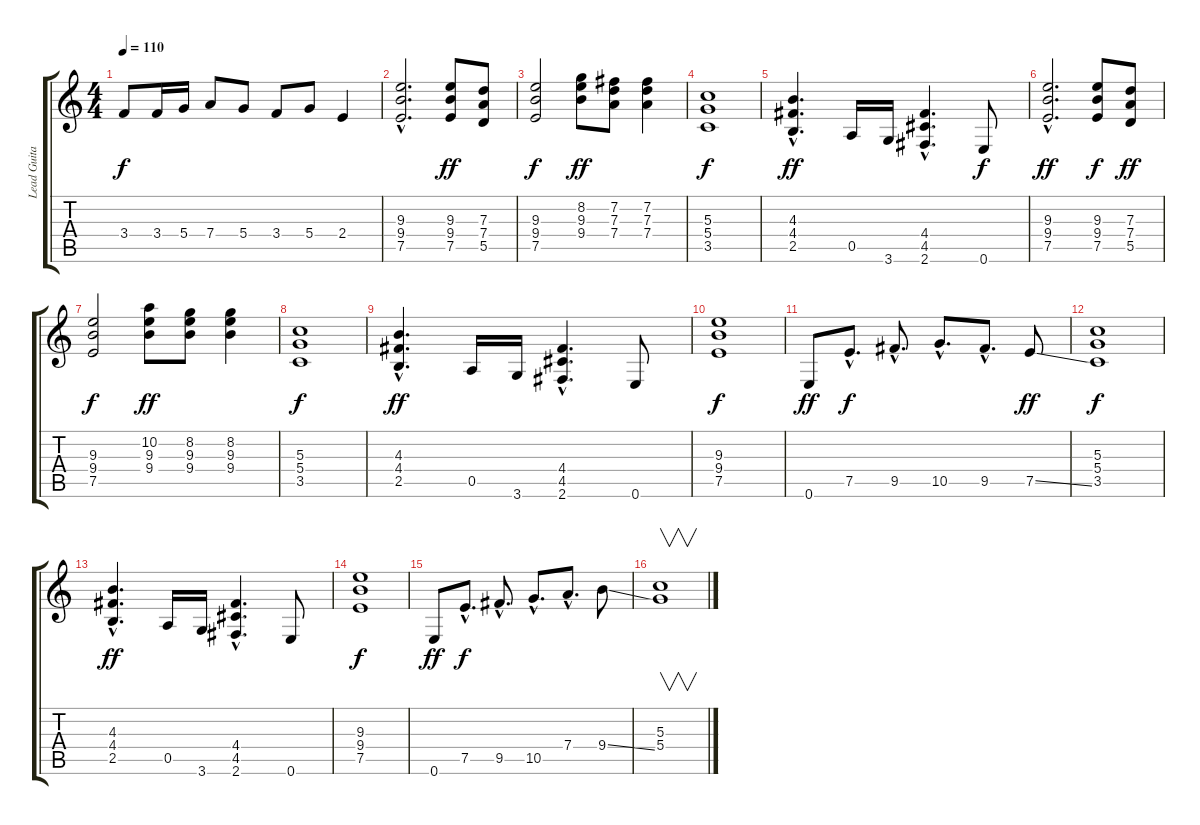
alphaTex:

\track ("Lead Guitar" "Lead Guita") {instrument distortionguitar}
\staff {score tabs}
\tuning (E4 B3 G3 D3 A2 E2) {hide}
\ts (4 4)
\tempo 110
\clef g2
\ks c
3.4.8{dy f} 3.4.16 5.4.16 7.4.8 5.4.8 3.4.8 5.4.8 2.4.4 |
(9.3{hac} 9.4{hac} 7.5{hac}).2{d volume 13 instrument distortionguitar} (9.3 9.4 7.5).8{dy ff} (7.3 7.4 5.5).8 |
(9.3 9.4 7.5).2{dy f} (8.2 9.3 9.4).8{dy ff} (7.2 7.3 7.4).8 (7.2 7.3 7.4).4 |
(5.3 5.4 3.5).1{dy f} |
(4.3{hac} 4.4{hac} 2.5{hac}).4{d dy ff} 0.5.16 3.6.16 (4.4{hac} 4.5{hac} 2.6{hac}).4{d} 0.6.8{dy f} |
(9.3{hac} 9.4{hac} 7.5{hac}).2{d dy ff} (9.3 9.4 7.5).8{dy f} (7.3 7.4 5.5).8{dy ff} |
(9.3 9.4 7.5).2{dy f} (10.2 9.3 9.4).8{dy ff} (8.2 9.3 9.4).8 (8.2 9.3 9.4).4 |
(5.3 5.4 3.5).1{dy f} |
(4.3{hac} 4.4{hac} 2.5{hac}).4{d dy ff} 0.5.16 3.6.16 (4.4{hac} 4.5{hac} 2.6{hac}).4{d} 0.6.8 |
(9.3 9.4 7.5).1{dy f} |
0.6.8{dy ff} 7.5{hac}.8{d dy f} 9.5{hac}.8{d} 10.5{hac}.8{d} 9.5{hac}.8{d} 7.5{ss}.8{dy ff} |
(5.3 5.4 3.5).1{dy f} |
(4.3{hac} 4.4{hac} 2.5{hac}).4{d dy ff} 0.5.16 3.6.16 (4.4{hac} 4.5{hac} 2.6{hac}).4{d} 0.6.8 |
(9.3 9.4 7.5).1{dy f} |
0.6.8{dy ff} 7.5{hac}.8{d dy f} 9.5{hac}.8{d} 10.5{hac}.8{d} 7.4{hac}.8{d} 9.4{ss}.8 |
(5.3 5.4).1{v}
